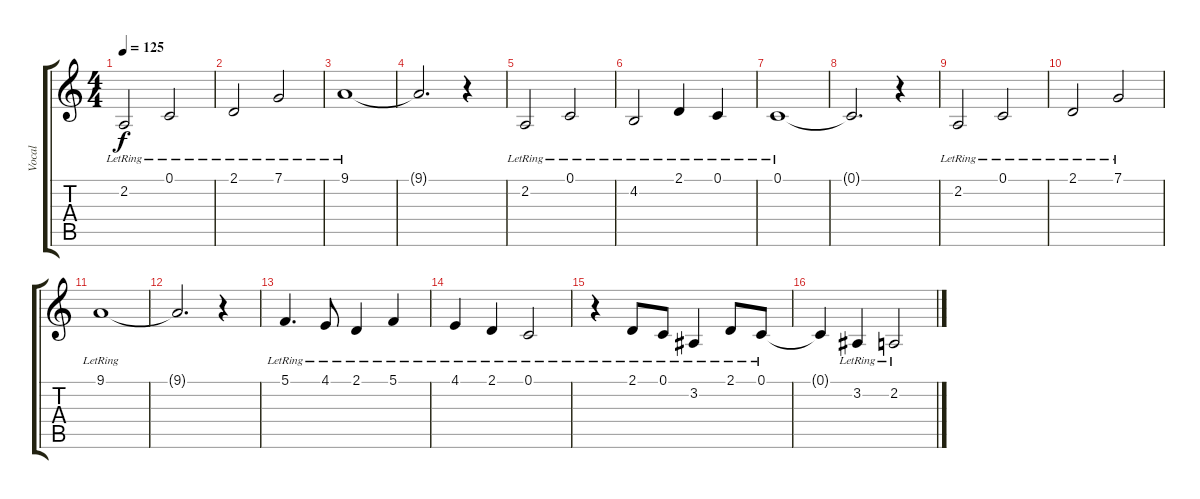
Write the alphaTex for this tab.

\track ("Vocal" "Vocal") {instrument brightacousticpiano}
\staff {score tabs}
\tuning (C4 G3 Eb3 Bb2 F2 C2) {hide}
\ts (4 4)
\tempo 125
\clef g2
\ks c
2.2{lr}.2{dy f} 0.1{lr}.2 |
2.1{lr}.2 7.1{lr}.2 |
9.1{lr}.1 |
9.1{t}.2{d} r.4 |
2.2{lr}.2 0.1{lr}.2 |
4.2{lr}.2 2.1{lr}.4 0.1{lr}.4 |
0.1{lr}.1 |
0.1{t}.2{d} r.4 |
2.2{lr}.2 0.1{lr}.2 |
2.1{lr}.2 7.1{lr}.2 |
9.1{lr}.1 |
9.1{t}.2{d} r.4 |
5.1{lr}.4{d} 4.1{lr}.8 2.1{lr}.4 5.1{lr}.4 |
4.1{lr}.4 2.1{lr}.4 0.1{lr}.2 |
r.4 2.1{lr}.8 0.1{lr}.8 3.2{lr}.4 2.1{lr}.8 0.1{lr}.8 |
0.1{t}.4 3.2{lr}.4 2.2{lr}.2
